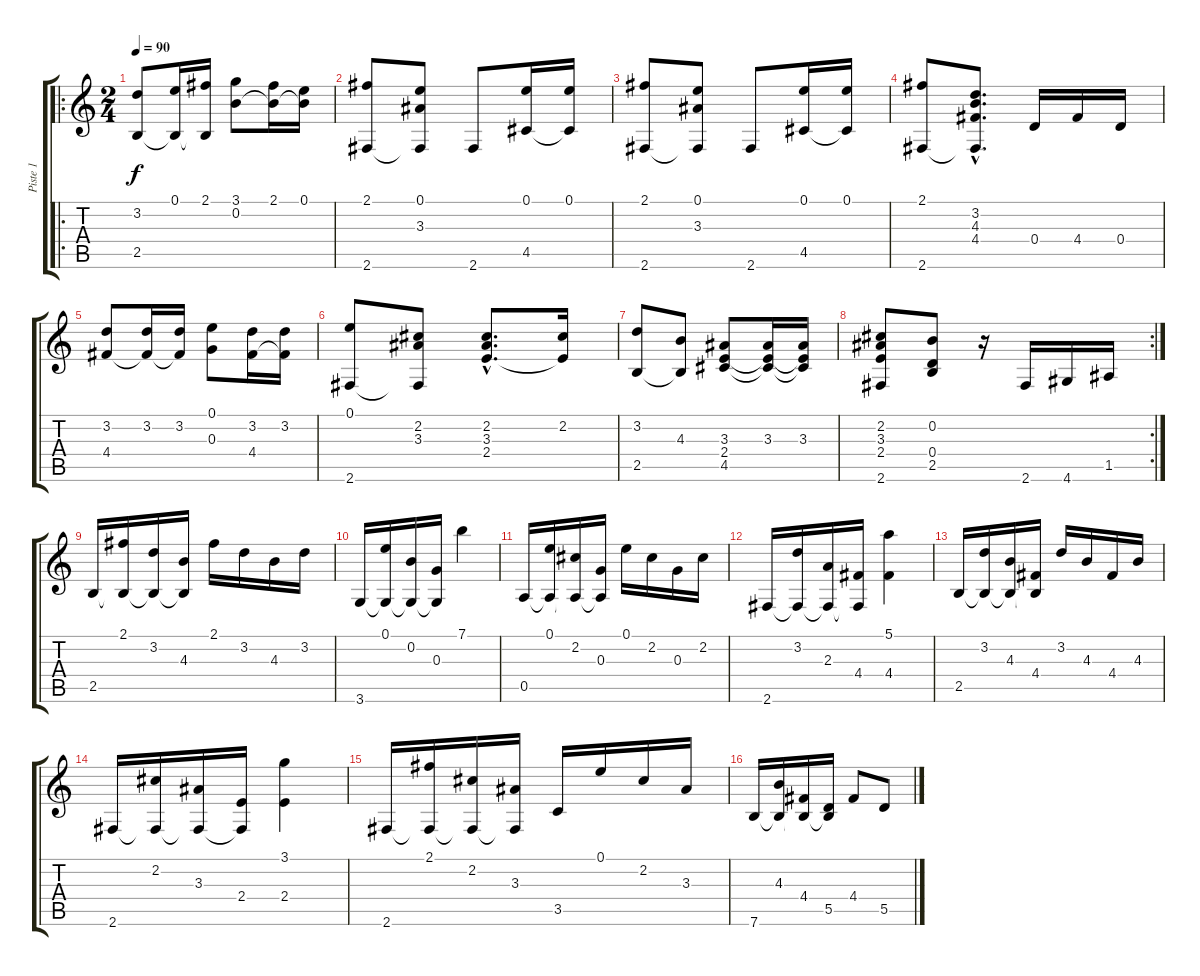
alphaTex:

\track ("Piste 1" "Piste 1") {instrument acousticguitarnylon}
\staff {score tabs}
\tuning (E4 B3 G3 D3 A2 E2) {hide}
\ro
\ts (2 4)
\tempo 90
\clef g2
\ks c
(3.2 2.5).8{dy f} (0.1 2.5{t}).16 (2.1 2.5{t}).16 (3.1 0.2).8 (2.1 0.2{t}).16 (0.1 0.2{t}).16 |
(2.1 2.6).8 (0.1 3.3 2.6{t}).8 2.6.8 (0.1 4.5).16 (0.1 4.5{t}).16 |
(2.1 2.6).8 (0.1 3.3 2.6{t}).8 2.6.8 (0.1 4.5).16 (0.1 4.5{t}).16 |
(2.1 2.6).8 (3.2{hac} 4.3{hac} 4.4{hac} 2.6{hac t}).8{d} 0.4.16 4.4.16 0.4.16 |
(3.2 4.4).8 (3.2 4.4{t}).16 (3.2 4.4{t}).16 (0.1 0.3).8 (3.2 4.4).16 (3.2 4.4{t}).16 |
(0.1 2.6).8 (2.2 3.3 2.6{t}).8 (2.2{hac} 3.3{hac} 2.4{hac}).8{d} (2.2 2.4{t}).16 |
(3.2 2.5).8 (4.3 2.5{t}).8 (3.3 2.4 4.5).8 (3.3 2.4{t} 4.5{t}).16 (3.3 2.4{t} 4.5{t}).16 |
\rc 2
(2.2 3.3 2.4 2.6).8 (0.2 0.4 2.5).8 r.16 2.6.16 4.6.16 1.5.16 |
2.5.16 (2.1 2.5{t}).16 (3.2 2.5{t}).16 (4.3 2.5{t}).16 2.1.16 3.2.16 4.3.16 3.2.16 |
3.6.16 (0.1 3.6{t}).16 (0.2 3.6{t}).16 (0.3 3.6{t}).16 7.1.4 |
0.5.16 (0.1 0.5{t}).16 (2.2 0.5{t}).16 (0.3 0.5{t}).16 0.1.16 2.2.16 0.3.16 2.2.16 |
2.6.16 (3.2 2.6{t}).16 (2.3 2.6{t}).16 (4.4 2.6{t}).16 (5.1 4.4).4 |
2.5.16 (3.2 2.5{t}).16 (4.3 2.5{t}).16 (4.4 2.5{t}).16 3.2.16 4.3.16 4.4.16 4.3.16 |
2.6.16 (2.2 2.6{t}).16 (3.3 2.6{t}).16 (2.4 2.6{t}).16 (3.1 2.4).4 |
2.6.16 (2.1 2.6{t}).16 (2.2 2.6{t}).16 (3.3 2.6{t}).16 3.5.16 0.1.16 2.2.16 3.3.16 |
7.6.16 (4.3 7.6{t}).16 (4.4 7.6{t}).16 (5.5 7.6{t}).16 4.4.8 5.5.8
